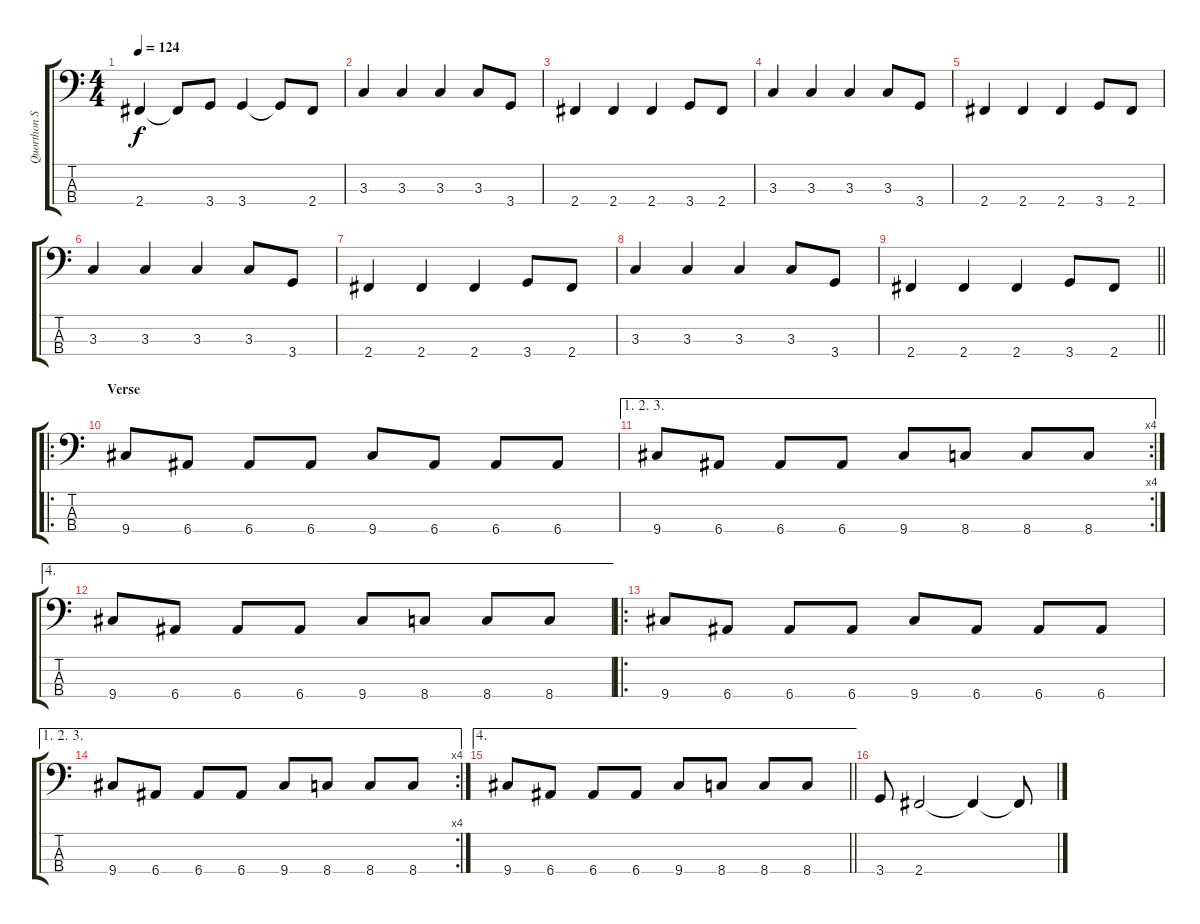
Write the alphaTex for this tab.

\track ("Quorthon Seth" "Quorthon S") {instrument electricbassfinger}
\staff {score tabs}
\tuning (G2 D2 A1 E1) {hide}
\ts (4 4)
\tempo 124
\clef f4
\ks c
2.4.4{dy f} 2.4{t}.8 3.4.8 3.4.4 3.4{t}.8 2.4.8 |
3.3.4 3.3.4 3.3.4 3.3.8 3.4.8 |
2.4.4 2.4.4 2.4.4 3.4.8 2.4.8 |
3.3.4 3.3.4 3.3.4 3.3.8 3.4.8 |
2.4.4 2.4.4 2.4.4 3.4.8 2.4.8 |
3.3.4 3.3.4 3.3.4 3.3.8 3.4.8 |
2.4.4 2.4.4 2.4.4 3.4.8 2.4.8 |
3.3.4 3.3.4 3.3.4 3.3.8 3.4.8 |
\barLineRight lightlight
2.4.4 2.4.4 2.4.4 3.4.8 2.4.8 |
\ro
\section ("" "Verse")
9.4.8 6.4.8 6.4.8 6.4.8 9.4.8 6.4.8 6.4.8 6.4.8 |
\ae (1 2 3)
\rc 4
9.4.8 6.4.8 6.4.8 6.4.8 9.4.8 8.4.8 8.4.8 8.4.8 |
\ae 4
9.4.8 6.4.8 6.4.8 6.4.8 9.4.8 8.4.8 8.4.8 8.4.8 |
\ro
9.4.8 6.4.8 6.4.8 6.4.8 9.4.8 6.4.8 6.4.8 6.4.8 |
\ae (1 2 3)
\rc 4
9.4.8 6.4.8 6.4.8 6.4.8 9.4.8 8.4.8 8.4.8 8.4.8 |
\ae 4
\barLineRight lightlight
9.4.8 6.4.8 6.4.8 6.4.8 9.4.8 8.4.8 8.4.8 8.4.8 |
3.4.8 2.4.2 2.4{t}.4 2.4{t}.8
